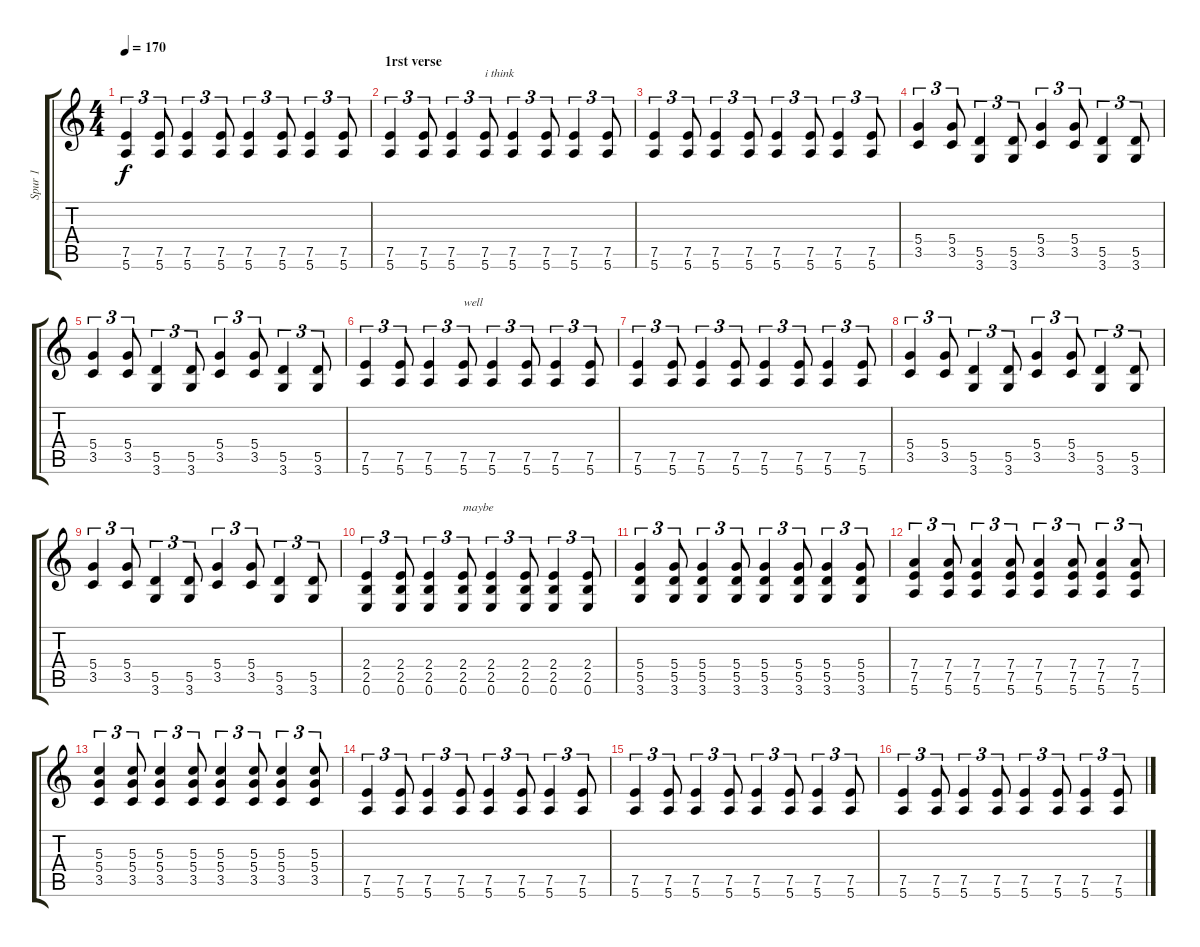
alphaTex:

\track ("Spur 1" "Spur 1") {instrument distortionguitar}
\staff {score tabs}
\tuning (E4 B3 G3 D3 A2 E2) {hide}
\ts (4 4)
\tempo 170
\clef g2
\ks c
(7.5 5.6).4{tu (3 2) dy f} (7.5 5.6).8{tu (3 2)} (7.5 5.6).4{tu (3 2)} (7.5 5.6).8{tu (3 2)} (7.5 5.6).4{tu (3 2)} (7.5 5.6).8{tu (3 2)} (7.5 5.6).4{tu (3 2)} (7.5 5.6).8{tu (3 2)} |
\section ("" "1rst verse")
(7.5 5.6).4{tu (3 2)} (7.5 5.6).8{tu (3 2)} (7.5 5.6).4{tu (3 2)} (7.5 5.6).8{tu (3 2) txt "i think"} (7.5 5.6).4{tu (3 2)} (7.5 5.6).8{tu (3 2)} (7.5 5.6).4{tu (3 2)} (7.5 5.6).8{tu (3 2)} |
(7.5 5.6).4{tu (3 2)} (7.5 5.6).8{tu (3 2)} (7.5 5.6).4{tu (3 2)} (7.5 5.6).8{tu (3 2)} (7.5 5.6).4{tu (3 2)} (7.5 5.6).8{tu (3 2)} (7.5 5.6).4{tu (3 2)} (7.5 5.6).8{tu (3 2)} |
(5.4 3.5).4{tu (3 2)} (5.4 3.5).8{tu (3 2)} (5.5 3.6).4{tu (3 2)} (5.5 3.6).8{tu (3 2)} (5.4 3.5).4{tu (3 2)} (5.4 3.5).8{tu (3 2)} (5.5 3.6).4{tu (3 2)} (5.5 3.6).8{tu (3 2)} |
(5.4 3.5).4{tu (3 2)} (5.4 3.5).8{tu (3 2)} (5.5 3.6).4{tu (3 2)} (5.5 3.6).8{tu (3 2)} (5.4 3.5).4{tu (3 2)} (5.4 3.5).8{tu (3 2)} (5.5 3.6).4{tu (3 2)} (5.5 3.6).8{tu (3 2)} |
(7.5 5.6).4{tu (3 2)} (7.5 5.6).8{tu (3 2)} (7.5 5.6).4{tu (3 2)} (7.5 5.6).8{tu (3 2) txt "well"} (7.5 5.6).4{tu (3 2)} (7.5 5.6).8{tu (3 2)} (7.5 5.6).4{tu (3 2)} (7.5 5.6).8{tu (3 2)} |
(7.5 5.6).4{tu (3 2)} (7.5 5.6).8{tu (3 2)} (7.5 5.6).4{tu (3 2)} (7.5 5.6).8{tu (3 2)} (7.5 5.6).4{tu (3 2)} (7.5 5.6).8{tu (3 2)} (7.5 5.6).4{tu (3 2)} (7.5 5.6).8{tu (3 2)} |
(5.4 3.5).4{tu (3 2)} (5.4 3.5).8{tu (3 2)} (5.5 3.6).4{tu (3 2)} (5.5 3.6).8{tu (3 2)} (5.4 3.5).4{tu (3 2)} (5.4 3.5).8{tu (3 2)} (5.5 3.6).4{tu (3 2)} (5.5 3.6).8{tu (3 2)} |
(5.4 3.5).4{tu (3 2)} (5.4 3.5).8{tu (3 2)} (5.5 3.6).4{tu (3 2)} (5.5 3.6).8{tu (3 2)} (5.4 3.5).4{tu (3 2)} (5.4 3.5).8{tu (3 2)} (5.5 3.6).4{tu (3 2)} (5.5 3.6).8{tu (3 2)} |
(2.4 2.5 0.6).4{tu (3 2)} (2.4 2.5 0.6).8{tu (3 2)} (2.4 2.5 0.6).4{tu (3 2)} (2.4 2.5 0.6).8{tu (3 2) txt "maybe"} (2.4 2.5 0.6).4{tu (3 2)} (2.4 2.5 0.6).8{tu (3 2)} (2.4 2.5 0.6).4{tu (3 2)} (2.4 2.5 0.6).8{tu (3 2)} |
(5.4 5.5 3.6).4{tu (3 2)} (5.4 5.5 3.6).8{tu (3 2)} (5.4 5.5 3.6).4{tu (3 2)} (5.4 5.5 3.6).8{tu (3 2)} (5.4 5.5 3.6).4{tu (3 2)} (5.4 5.5 3.6).8{tu (3 2)} (5.4 5.5 3.6).4{tu (3 2)} (5.4 5.5 3.6).8{tu (3 2)} |
(7.4 7.5 5.6).4{tu (3 2)} (7.4 7.5 5.6).8{tu (3 2)} (7.4 7.5 5.6).4{tu (3 2)} (7.4 7.5 5.6).8{tu (3 2)} (7.4 7.5 5.6).4{tu (3 2)} (7.4 7.5 5.6).8{tu (3 2)} (7.4 7.5 5.6).4{tu (3 2)} (7.4 7.5 5.6).8{tu (3 2)} |
(5.3 5.4 3.5).4{tu (3 2)} (5.3 5.4 3.5).8{tu (3 2)} (5.3 5.4 3.5).4{tu (3 2)} (5.3 5.4 3.5).8{tu (3 2)} (5.3 5.4 3.5).4{tu (3 2)} (5.3 5.4 3.5).8{tu (3 2)} (5.3 5.4 3.5).4{tu (3 2)} (5.3 5.4 3.5).8{tu (3 2)} |
(7.5 5.6).4{tu (3 2)} (7.5 5.6).8{tu (3 2)} (7.5 5.6).4{tu (3 2)} (7.5 5.6).8{tu (3 2)} (7.5 5.6).4{tu (3 2)} (7.5 5.6).8{tu (3 2)} (7.5 5.6).4{tu (3 2)} (7.5 5.6).8{tu (3 2)} |
(7.5 5.6).4{tu (3 2)} (7.5 5.6).8{tu (3 2)} (7.5 5.6).4{tu (3 2)} (7.5 5.6).8{tu (3 2)} (7.5 5.6).4{tu (3 2)} (7.5 5.6).8{tu (3 2)} (7.5 5.6).4{tu (3 2)} (7.5 5.6).8{tu (3 2)} |
(7.5 5.6).4{tu (3 2)} (7.5 5.6).8{tu (3 2)} (7.5 5.6).4{tu (3 2)} (7.5 5.6).8{tu (3 2)} (7.5 5.6).4{tu (3 2)} (7.5 5.6).8{tu (3 2)} (7.5 5.6).4{tu (3 2)} (7.5 5.6).8{tu (3 2)}
